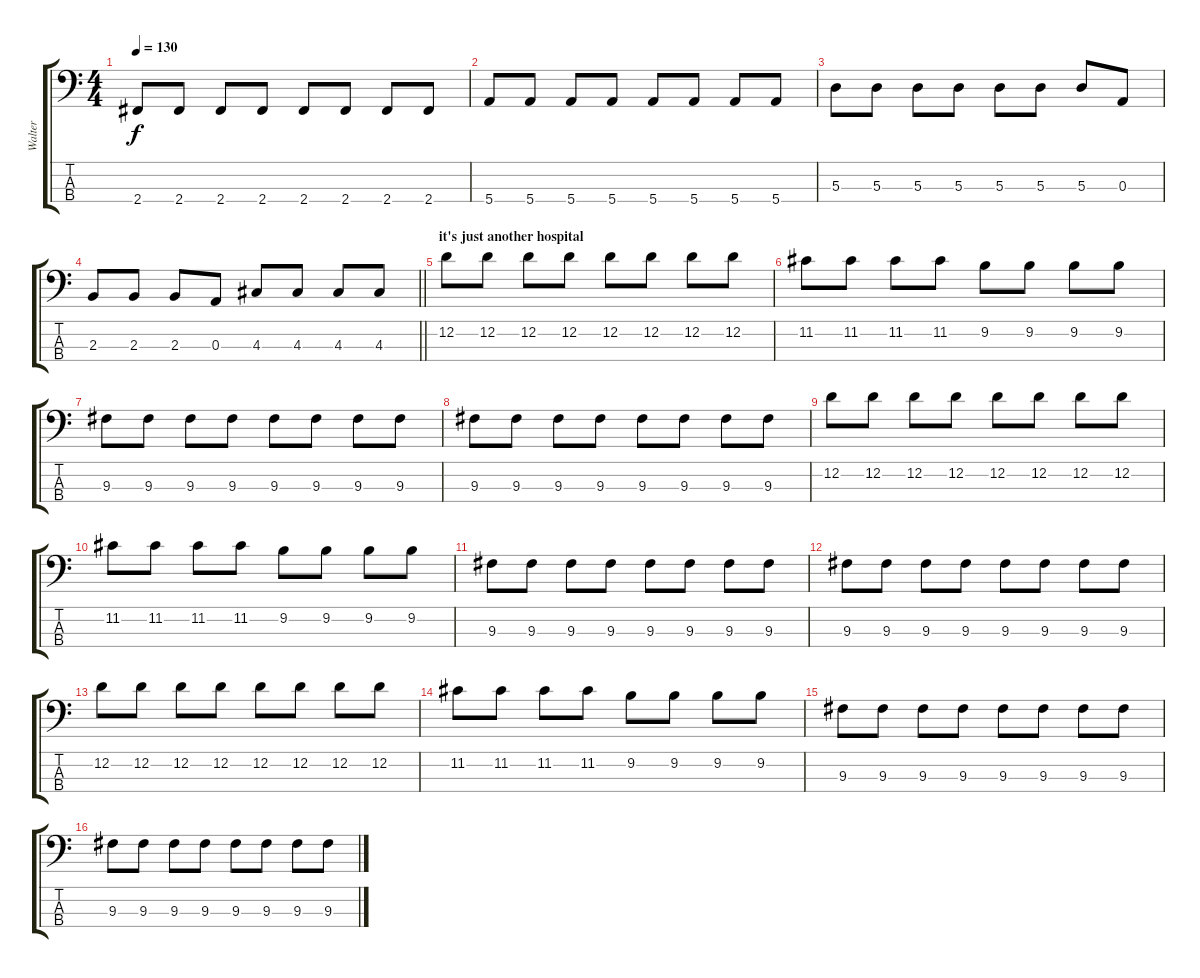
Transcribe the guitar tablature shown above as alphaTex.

\track ("Walter" "Walter") {instrument electricbassfinger}
\staff {score tabs}
\tuning (G2 D2 A1 E1) {hide}
\ts (4 4)
\tempo 130
\clef f4
\ks c
2.4.8{dy f} 2.4.8 2.4.8 2.4.8 2.4.8 2.4.8 2.4.8 2.4.8 |
5.4.8 5.4.8 5.4.8 5.4.8 5.4.8 5.4.8 5.4.8 5.4.8 |
5.3.8 5.3.8 5.3.8 5.3.8 5.3.8 5.3.8 5.3.8 0.3.8 |
\barLineRight lightlight
2.3.8 2.3.8 2.3.8 0.3.8 4.3.8 4.3.8 4.3.8 4.3.8 |
\section ("" "it's just another hospital")
12.2.8 12.2.8 12.2.8 12.2.8 12.2.8 12.2.8 12.2.8 12.2.8 |
11.2.8 11.2.8 11.2.8 11.2.8 9.2.8 9.2.8 9.2.8 9.2.8 |
9.3.8 9.3.8 9.3.8 9.3.8 9.3.8 9.3.8 9.3.8 9.3.8 |
9.3.8 9.3.8 9.3.8 9.3.8 9.3.8 9.3.8 9.3.8 9.3.8 |
12.2.8 12.2.8 12.2.8 12.2.8 12.2.8 12.2.8 12.2.8 12.2.8 |
11.2.8 11.2.8 11.2.8 11.2.8 9.2.8 9.2.8 9.2.8 9.2.8 |
9.3.8 9.3.8 9.3.8 9.3.8 9.3.8 9.3.8 9.3.8 9.3.8 |
9.3.8 9.3.8 9.3.8 9.3.8 9.3.8 9.3.8 9.3.8 9.3.8 |
12.2.8 12.2.8 12.2.8 12.2.8 12.2.8 12.2.8 12.2.8 12.2.8 |
11.2.8 11.2.8 11.2.8 11.2.8 9.2.8 9.2.8 9.2.8 9.2.8 |
9.3.8 9.3.8 9.3.8 9.3.8 9.3.8 9.3.8 9.3.8 9.3.8 |
9.3.8 9.3.8 9.3.8 9.3.8 9.3.8 9.3.8 9.3.8 9.3.8
